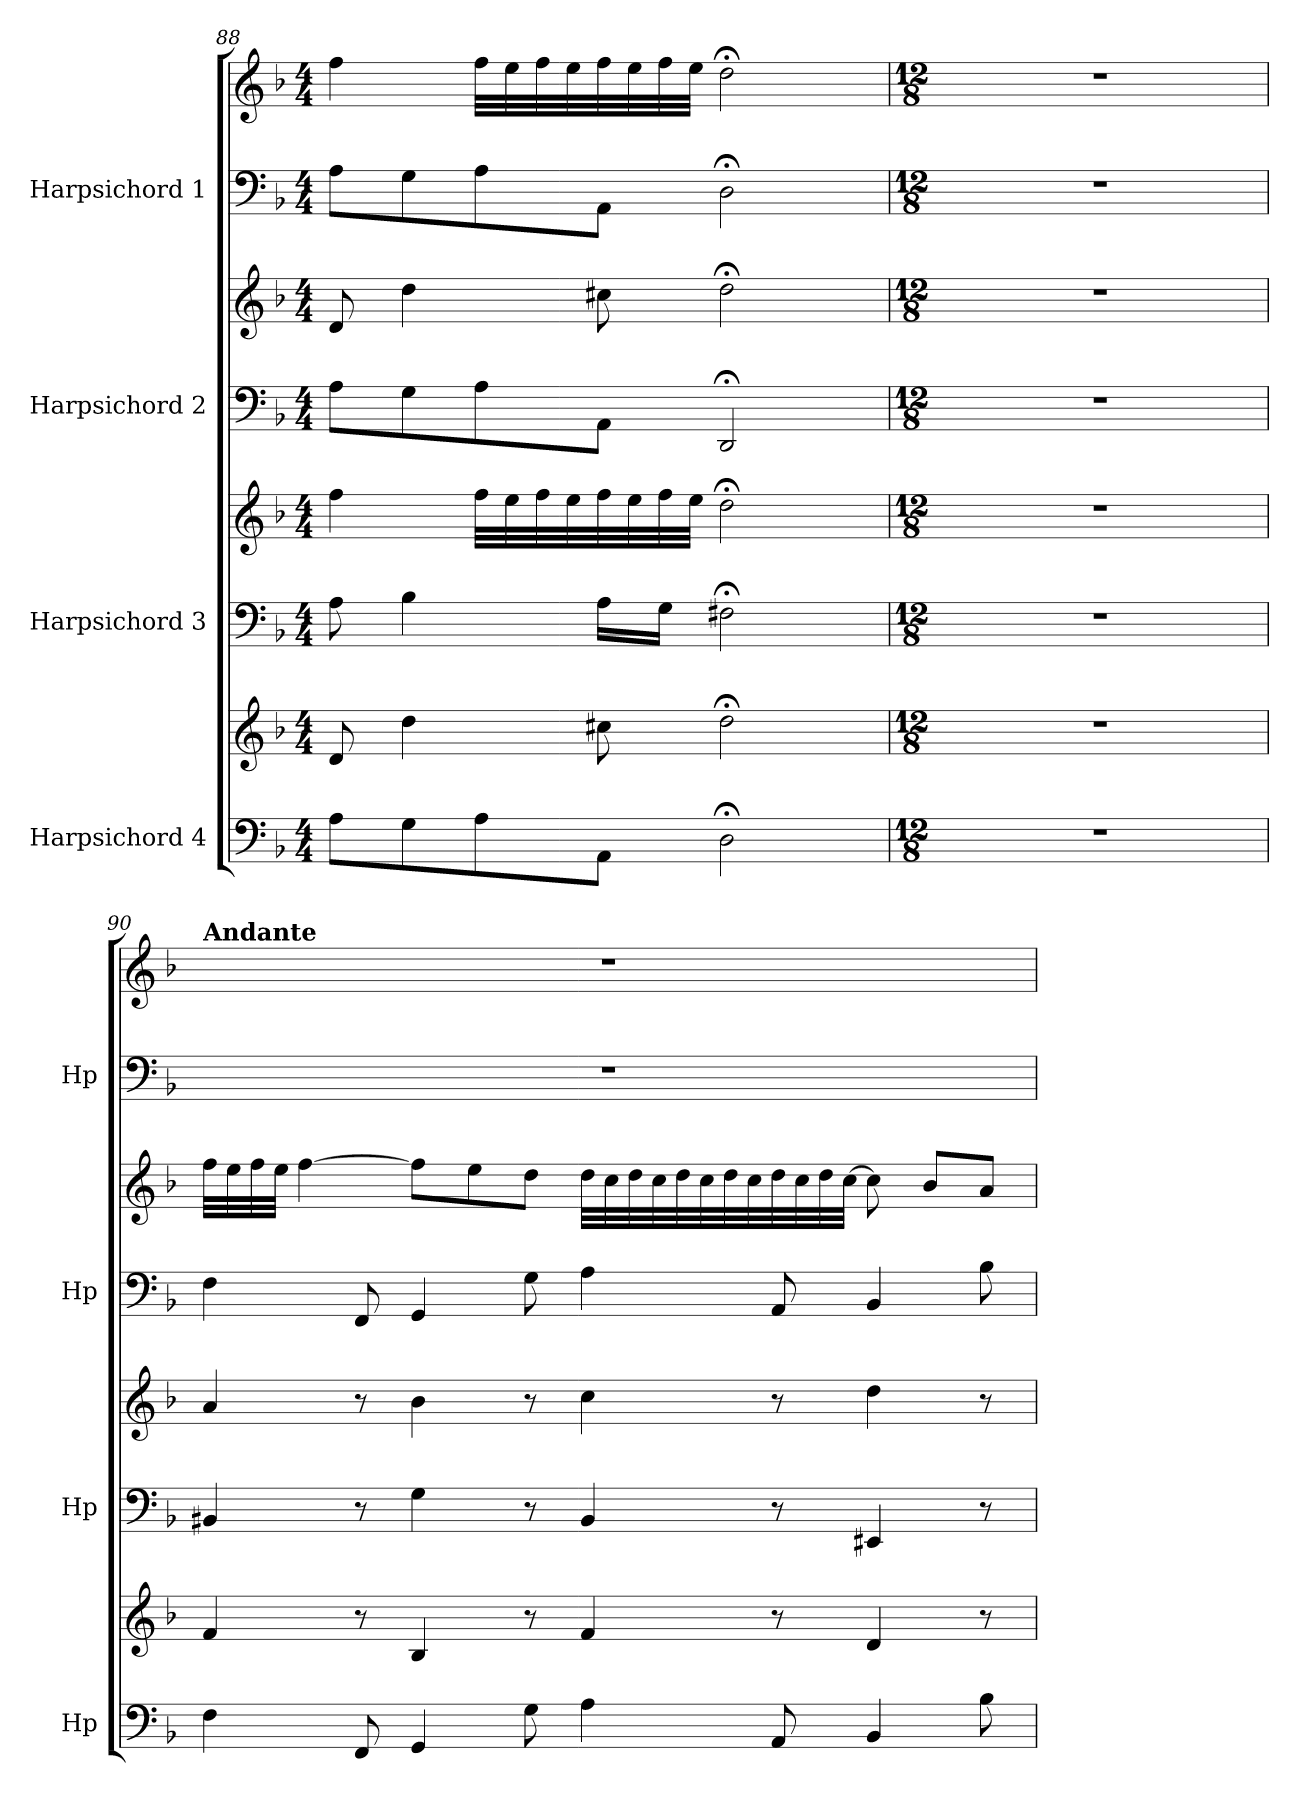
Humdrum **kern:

**kern	**kern	**kern	**kern	**kern	**kern	**kern	**kern
*part4	*part4	*part3	*part3	*part2	*part2	*part1	*part1
*staff8	*staff7	*staff6	*staff5	*staff4	*staff3	*staff2	*staff1
*I"Harpsichord 4	*	*I"Harpsichord 3	*	*I"Harpsichord 2	*	*I"Harpsichord 1	*
*I'Hp	*	*I'Hp	*	*I'Hp	*	*I'Hp	*
*clefF4	*clefG2	*clefF4	*clefG2	*clefF4	*clefG2	*clefF4	*clefG2
*k[b-]	*k[b-]	*k[b-]	*k[b-]	*k[b-]	*k[b-]	*k[b-]	*k[b-]
*M4/4	*M4/4	*M4/4	*M4/4	*M4/4	*M4/4	*M4/4	*M4/4
=88	=88	=88	=88	=88	=88	=88	=88
8A\L	8d/	8A\	4ff\	8A\L	8d/	8A\L	4ff\
8G\	4dd\	4B-\	.	8G\	4dd\	8G\	.
8A\	.	.	32ff\LLL	8A\	.	8A\	32ff\LLL
.	.	.	32ee\	.	.	.	32ee\
.	.	.	32ff\	.	.	.	32ff\
.	.	.	32ee\	.	.	.	32ee\
8AA\J	8cc#X\	16A\LL	32ff\	8AA\J	8cc#X\	8AA\J	32ff\
.	.	.	32ee\	.	.	.	32ee\
.	.	16G\JJ	32ff\	.	.	.	32ff\
.	.	.	32ee\JJJ	.	.	.	32ee\JJJ
2D;<\	2dd;<\	2F#X;<\	2dd;<\	2DD;</	2dd;<\	2D;<\	2dd;<\
=89	=89	=89	=89	=89	=89	=89	=89
*M12/8	*M12/8	*M12/8	*M12/8	*M12/8	*M12/8	*M12/8	*M12/8
1.r	1.r	1.r	1.r	1.r	1.r	1.r	1.r
!!LO:PB:g=z
=90	=90	=90	=90	=90	=90	=90	=90
!	!	!	!	!	!	!	!LO:TX:a:B:t=Andante
4F\	4f/	4BB#X/	4a/	4F\	32ff\LLL	1.r	1.r
.	.	.	.	.	32ee\	.	.
.	.	.	.	.	32ff\	.	.
.	.	.	.	.	32ee\JJJ	.	.
.	.	.	.	.	[4ff\	.	.
8FF/	8r	8r	8r	8FF/	.	.	.
4GG/	4B-/	4G\	4b-\	4GG/	8ff\L]	.	.
.	.	.	.	.	8ee\	.	.
8G\	8r	8r	8r	8G\	8dd\J	.	.
4A\	4f/	4BB#/	4cc\	4A\	32dd\LLL	.	.
.	.	.	.	.	32cc\	.	.
.	.	.	.	.	32dd\	.	.
.	.	.	.	.	32cc\	.	.
.	.	.	.	.	32dd\	.	.
.	.	.	.	.	32cc\	.	.
.	.	.	.	.	32dd\	.	.
.	.	.	.	.	32cc\	.	.
8AA/	8r	8r	8r	8AA/	32dd\	.	.
.	.	.	.	.	32cc\	.	.
.	.	.	.	.	32dd\	.	.
.	.	.	.	.	[32cc\JJJ	.	.
4BB-/	4d/	4EE#X/	4dd\	4BB-/	8cc\]	.	.
.	.	.	.	.	8b-/L	.	.
8B-\	8r	8r	8r	8B-\	8a/J	.	.
=	=	=	=	=	=	=	=
*-	*-	*-	*-	*-	*-	*-	*-
